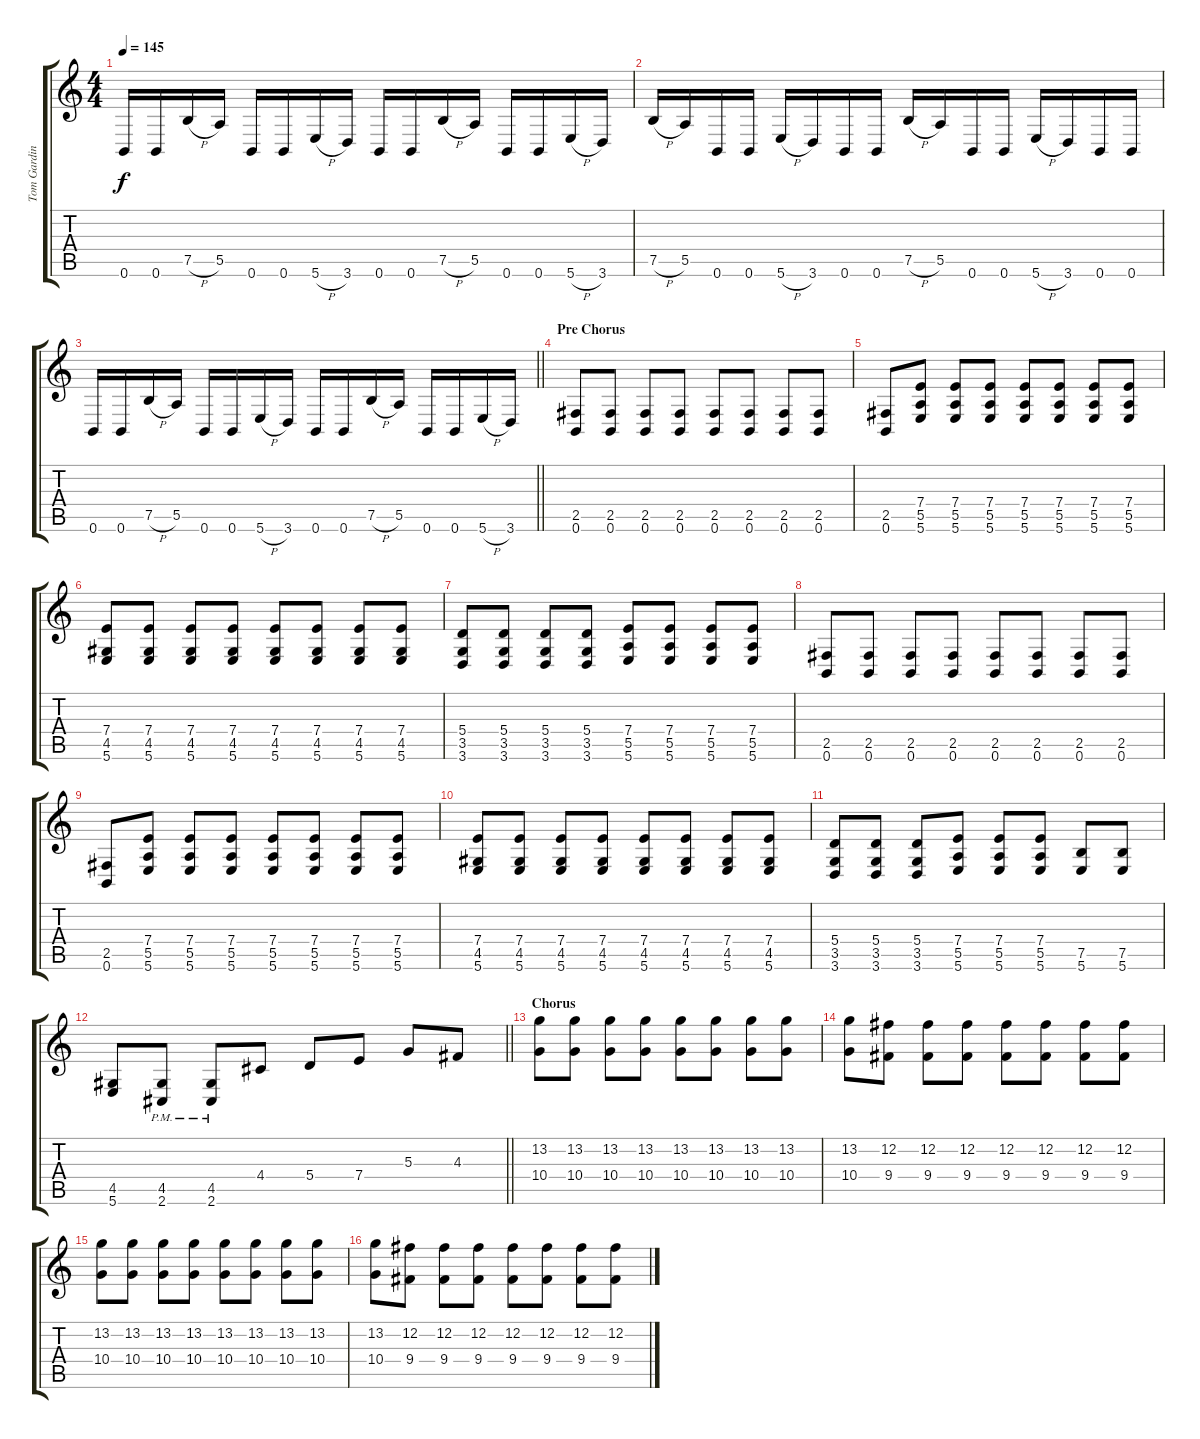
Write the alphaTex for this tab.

\track ("Tom Gardiner - rhythm guitar" "Tom Gardin") {instrument distortionguitar}
\staff {score tabs}
\tuning (B3 Gb3 D3 A2 E2 B1) {hide}
\ts (4 4)
\tempo 145
\clef g2
\ks aminor
0.6.16{dy f} 0.6.16 7.5{h}.16 5.5.16 0.6.16 0.6.16 5.6{h}.16 3.6.16 0.6.16 0.6.16 7.5{h}.16 5.5.16 0.6.16 0.6.16 5.6{h}.16 3.6.16 |
7.5{h}.16 5.5.16 0.6.16 0.6.16 5.6{h}.16 3.6.16 0.6.16 0.6.16 7.5{h}.16 5.5.16 0.6.16 0.6.16 5.6{h}.16 3.6.16 0.6.16 0.6.16 |
\barLineRight lightlight
0.6.16 0.6.16 7.5{h}.16 5.5.16 0.6.16 0.6.16 5.6{h}.16 3.6.16 0.6.16 0.6.16 7.5{h}.16 5.5.16 0.6.16 0.6.16 5.6{h}.16 3.6.16 |
\section ("" "Pre Chorus")
(2.5 0.6).8 (2.5 0.6).8 (2.5 0.6).8 (2.5 0.6).8 (2.5 0.6).8 (2.5 0.6).8 (2.5 0.6).8 (2.5 0.6).8 |
(2.5 0.6).8 (7.4 5.5 5.6).8 (7.4 5.5 5.6).8 (7.4 5.5 5.6).8 (7.4 5.5 5.6).8 (7.4 5.5 5.6).8 (7.4 5.5 5.6).8 (7.4 5.5 5.6).8 |
(7.4 4.5 5.6).8 (7.4 4.5 5.6).8 (7.4 4.5 5.6).8 (7.4 4.5 5.6).8 (7.4 4.5 5.6).8 (7.4 4.5 5.6).8 (7.4 4.5 5.6).8 (7.4 4.5 5.6).8 |
(5.4 3.5 3.6).8 (5.4 3.5 3.6).8 (5.4 3.5 3.6).8 (5.4 3.5 3.6).8 (7.4 5.5 5.6).8 (7.4 5.5 5.6).8 (7.4 5.5 5.6).8 (7.4 5.5 5.6).8 |
(2.5 0.6).8 (2.5 0.6).8 (2.5 0.6).8 (2.5 0.6).8 (2.5 0.6).8 (2.5 0.6).8 (2.5 0.6).8 (2.5 0.6).8 |
(2.5 0.6).8 (7.4 5.5 5.6).8 (7.4 5.5 5.6).8 (7.4 5.5 5.6).8 (7.4 5.5 5.6).8 (7.4 5.5 5.6).8 (7.4 5.5 5.6).8 (7.4 5.5 5.6).8 |
(7.4 4.5 5.6).8 (7.4 4.5 5.6).8 (7.4 4.5 5.6).8 (7.4 4.5 5.6).8 (7.4 4.5 5.6).8 (7.4 4.5 5.6).8 (7.4 4.5 5.6).8 (7.4 4.5 5.6).8 |
(5.4 3.5 3.6).8 (5.4 3.5 3.6).8 (5.4 3.5 3.6).8 (7.4 5.5 5.6).8 (7.4 5.5 5.6).8 (7.4 5.5 5.6).8 (7.5 5.6).8 (7.5 5.6).8 |
\barLineRight lightlight
(4.5 5.6).8 (4.5{pm} 2.6{pm}).8 (4.5{pm} 2.6{pm}).8 4.4.8 5.4.8 7.4.8 5.3.8 4.3.8 |
\section ("" "Chorus")
(13.2 10.4).8 (13.2 10.4).8 (13.2 10.4).8 (13.2 10.4).8 (13.2 10.4).8 (13.2 10.4).8 (13.2 10.4).8 (13.2 10.4).8 |
(13.2 10.4).8 (12.2 9.4).8 (12.2 9.4).8 (12.2 9.4).8 (12.2 9.4).8 (12.2 9.4).8 (12.2 9.4).8 (12.2 9.4).8 |
(13.2 10.4).8 (13.2 10.4).8 (13.2 10.4).8 (13.2 10.4).8 (13.2 10.4).8 (13.2 10.4).8 (13.2 10.4).8 (13.2 10.4).8 |
(13.2 10.4).8 (12.2 9.4).8 (12.2 9.4).8 (12.2 9.4).8 (12.2 9.4).8 (12.2 9.4).8 (12.2 9.4).8 (12.2 9.4).8
